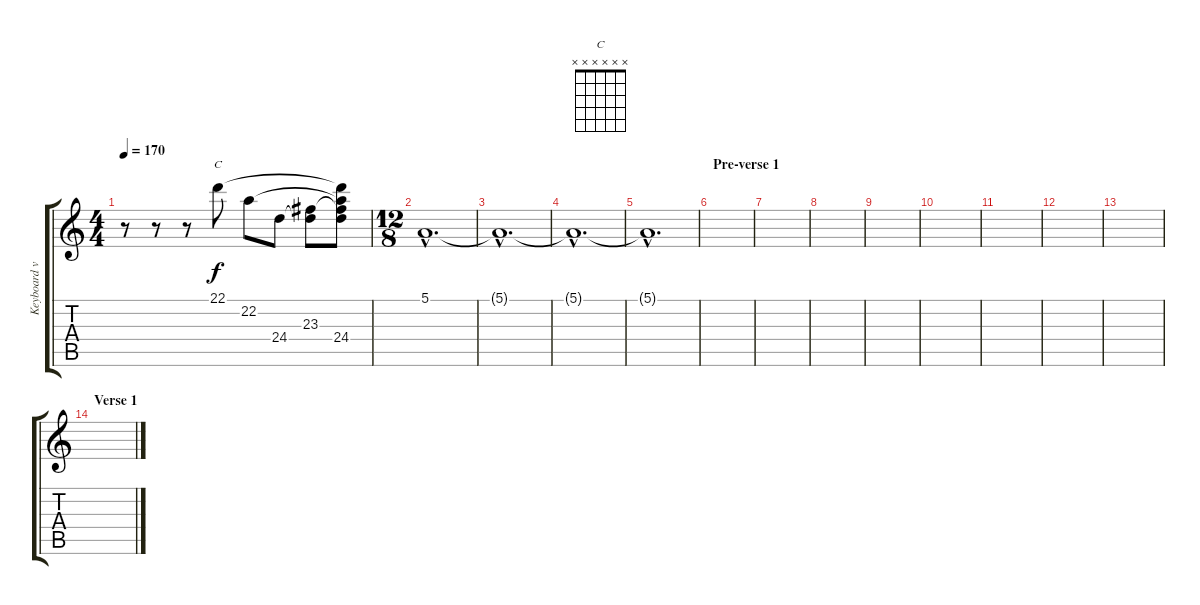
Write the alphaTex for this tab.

\track ("Keyboard voice and fills" "Keyboard v") {instrument lead6voice}
\staff {score tabs}
\tuning (E4 B3 G3 D3 A2 E2) {hide}
\chord ("C" x x x x x x)
\ts (4 4)
\tempo 170
\clef g2
\ks c
r.8{dy f instrument lead6voice} r.8 r.8 22.1.8{ch "C" balance 8 instrument pad5bowed} 22.2.8 24.4.8 (23.3 24.4{t}).8 (22.1{t} 22.2{t} 23.3{t} 24.4).8 |
\ts (12 8)
5.1{hac}.1{d balance 16 instrument lead6voice} |
5.1{hac t}.1{d} |
5.1{hac t}.1{d} |
5.1{hac t}.1{d} |
\section ("" "Pre-verse 1")
|
|
|
|
|
|
|
|
\section ("" "Verse 1")
